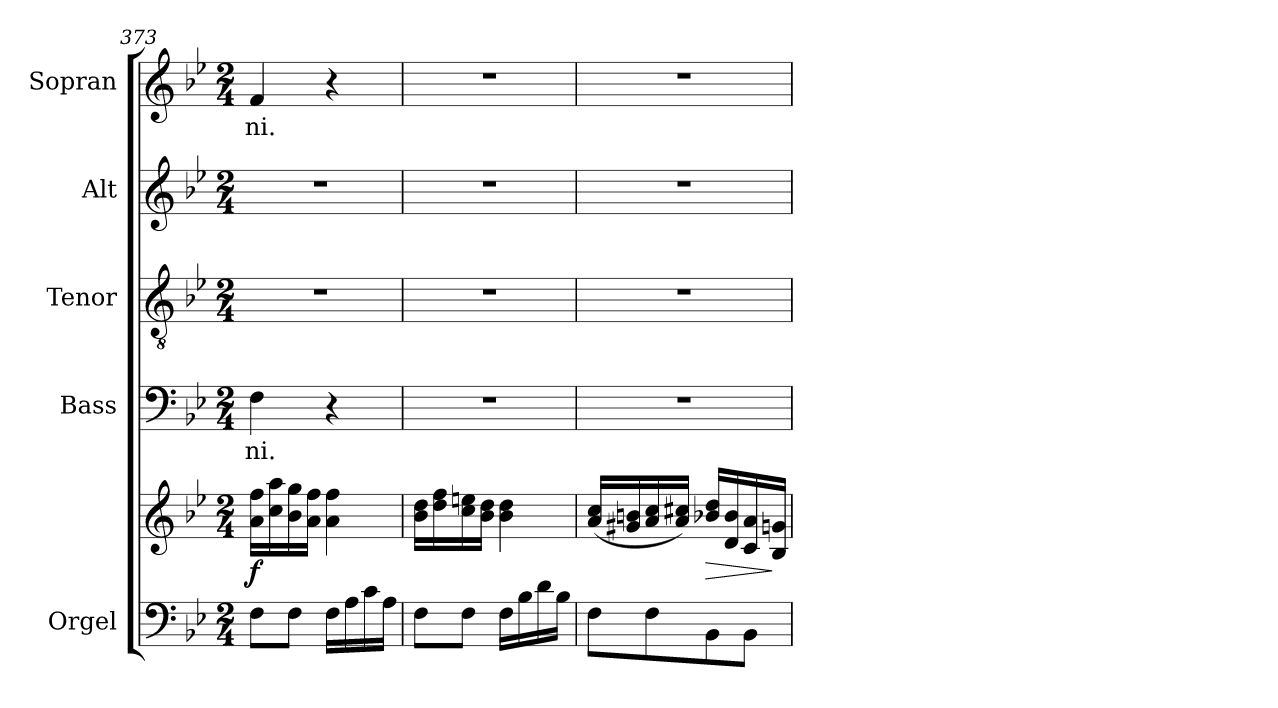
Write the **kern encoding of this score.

**kern	**kern	**dynam	**kern	**text	**kern	**kern	**kern	**text
*part5	*part5	*part5	*part4	*part4	*part3	*part2	*part1	*part1
*staff6	*staff5	*staff5/6	*staff4	*staff4	*staff3	*staff2	*staff1	*staff1
*I"Orgel	*	*	*I"Bass	*	*I"Tenor	*I"Alt	*I"Sopran	*
*I'Org.	*	*	*I'B.	*	*I'T.	*I'A.	*I'S.	*
*clefF4	*clefG2	*	*clefF4	*	*clefGv2	*clefG2	*clefG2	*
*k[b-e-]	*k[b-e-]	*	*k[b-e-]	*	*k[b-e-]	*k[b-e-]	*k[b-e-]	*
*B-:	*B-:	*	*B-:	*	*B-:	*B-:	*B-:	*
*M2/4	*M2/4	*	*M2/4	*	*M2/4	*M2/4	*M2/4	*
=373	=373	=373	=373	=373	=373	=373	=373	=373
!	!	!LO:DY:b	!	!LO:LY:b	!	!	!	!LO:LY:b
8F\L	16a\ 16ff\LL	f	4F\	-ni.	2r	2r	4f/	-ni.
.	16cc\ 16aa\	.	.	.	.	.	.	.
8F\J	16b-\ 16gg\	.	.	.	.	.	.	.
.	16a\ 16ff\JJ	.	.	.	.	.	.	.
16F\LL	4a\ 4ff\	.	4r	.	.	.	4r	.
16A\	.	.	.	.	.	.	.	.
16c\	.	.	.	.	.	.	.	.
16A\JJ	.	.	.	.	.	.	.	.
!!LO:LB:g=z
=374	=374	=374	=374	=374	=374	=374	=374	=374
8F\L	16b-\ 16dd\LL	.	2r	.	2r	2r	2r	.
.	16dd\ 16ff\	.	.	.	.	.	.	.
8F\J	16cc\ 16een\	.	.	.	.	.	.	.
.	16b-\ 16dd\JJ	.	.	.	.	.	.	.
16F\LL	4b-\ 4dd\	.	.	.	.	.	.	.
16B-\	.	.	.	.	.	.	.	.
16d\	.	.	.	.	.	.	.	.
16B-\JJ	.	.	.	.	.	.	.	.
=375	=375	=375	=375	=375	=375	=375	=375	=375
8F\L	(<16a/ 16cc/LL	.	2r	.	2r	2r	2r	.
.	16g#X/ 16bn/	.	.	.	.	.	.	.
8F\	16a/ 16cc/	.	.	.	.	.	.	.
.	16a/ 16cc#X/JJ)	.	.	.	.	.	.	.
!	!	!LO:HP:b	!	!	!	!	!	!
8BB-\	16b-X/ 16dd/LL	>	.	.	.	.	.	.
.	16d/ 16b-/	.	.	.	.	.	.	.
8BB-\J	16c/ 16a/	.	.	.	.	.	.	.
.	16B-/ 16gn/JJ	]	.	.	.	.	.	.
=	=	=	=	=	=	=	=	=
*-	*-	*-	*-	*-	*-	*-	*-	*-
